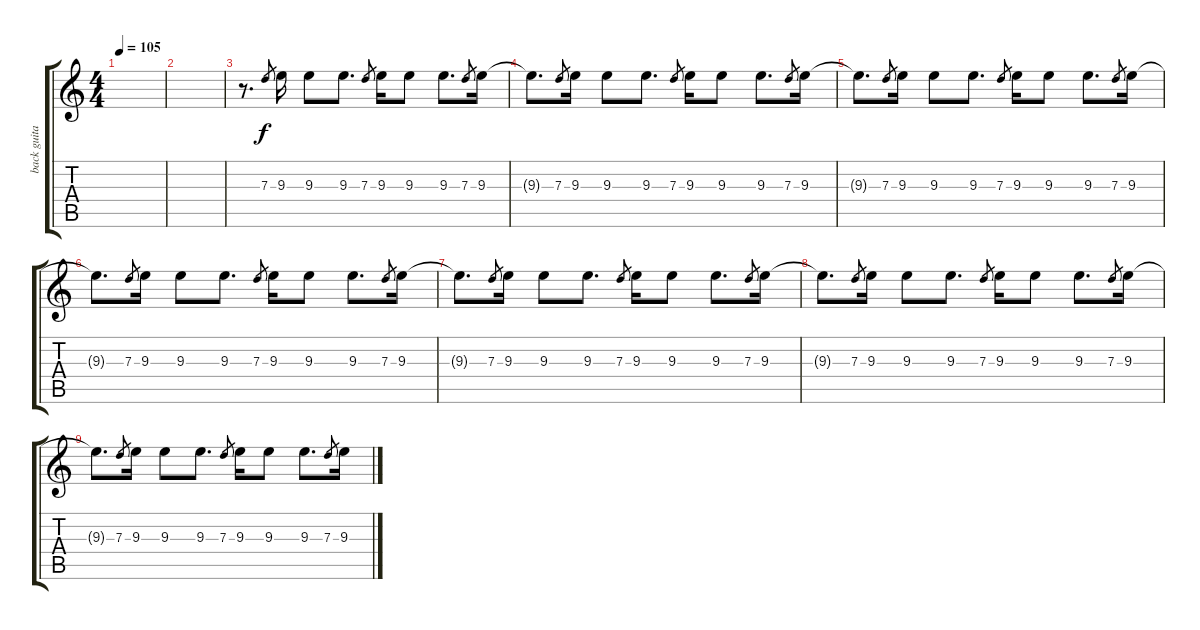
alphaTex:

\track ("back guitar" "back guita") {instrument electricguitarjazz}
\staff {score tabs}
\tuning (E4 B3 G3 D3 A2 E2) {hide}
\ts (4 4)
\tempo 105
\clef g2
\ks c
|
|
r.8{d} 7.3.8{gr} 9.3.16 9.3.8 9.3.8{d} 7.3.8{gr} 9.3.16 9.3.8 9.3.8{d} 7.3.8{gr} 9.3.16 |
9.3{t}.8{d} 7.3.8{gr} 9.3.16 9.3.8 9.3.8{d} 7.3.8{gr} 9.3.16 9.3.8 9.3.8{d} 7.3.8{gr} 9.3.16 |
9.3{t}.8{d} 7.3.8{gr} 9.3.16 9.3.8 9.3.8{d} 7.3.8{gr} 9.3.16 9.3.8 9.3.8{d} 7.3.8{gr} 9.3.16 |
9.3{t}.8{d} 7.3.8{gr} 9.3.16 9.3.8 9.3.8{d} 7.3.8{gr} 9.3.16 9.3.8 9.3.8{d} 7.3.8{gr} 9.3.16 |
9.3{t}.8{d} 7.3.8{gr} 9.3.16 9.3.8 9.3.8{d} 7.3.8{gr} 9.3.16 9.3.8 9.3.8{d} 7.3.8{gr} 9.3.16 |
9.3{t}.8{d} 7.3.8{gr} 9.3.16 9.3.8 9.3.8{d} 7.3.8{gr} 9.3.16 9.3.8 9.3.8{d} 7.3.8{gr} 9.3.16 |
9.3{t}.8{d} 7.3.8{gr} 9.3.16 9.3.8 9.3.8{d} 7.3.8{gr} 9.3.16 9.3.8 9.3.8{d} 7.3.8{gr} 9.3.16
